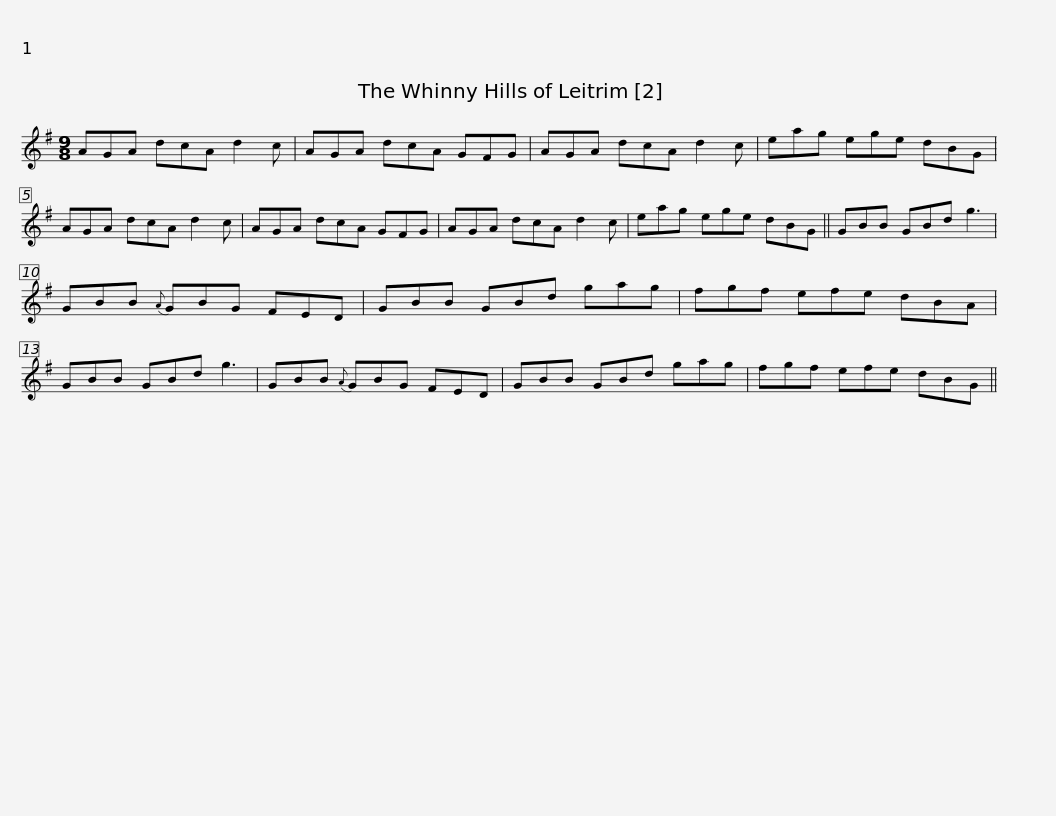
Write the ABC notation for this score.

X:1
L:1/8
M:9/8
I:linebreak $
K:G
V:1 treble
V:1
 AGA dcA d2 c | AGA dcA GFG | AGA dcA d2 c | eag ege dBG | AGA dcA d2 c |$ %5
 AGA dcA GFG | AGA dcA d2 c | eag ege dBG || GBB GBd g3 | GBB{A} GBG FED |$ %10
 GBB GBd gag | fgf efe dBA | GBB GBd g3 | GBB{A} GBG FED | GBB GBd gag |$ %15
 fgf efe dBG || %16
